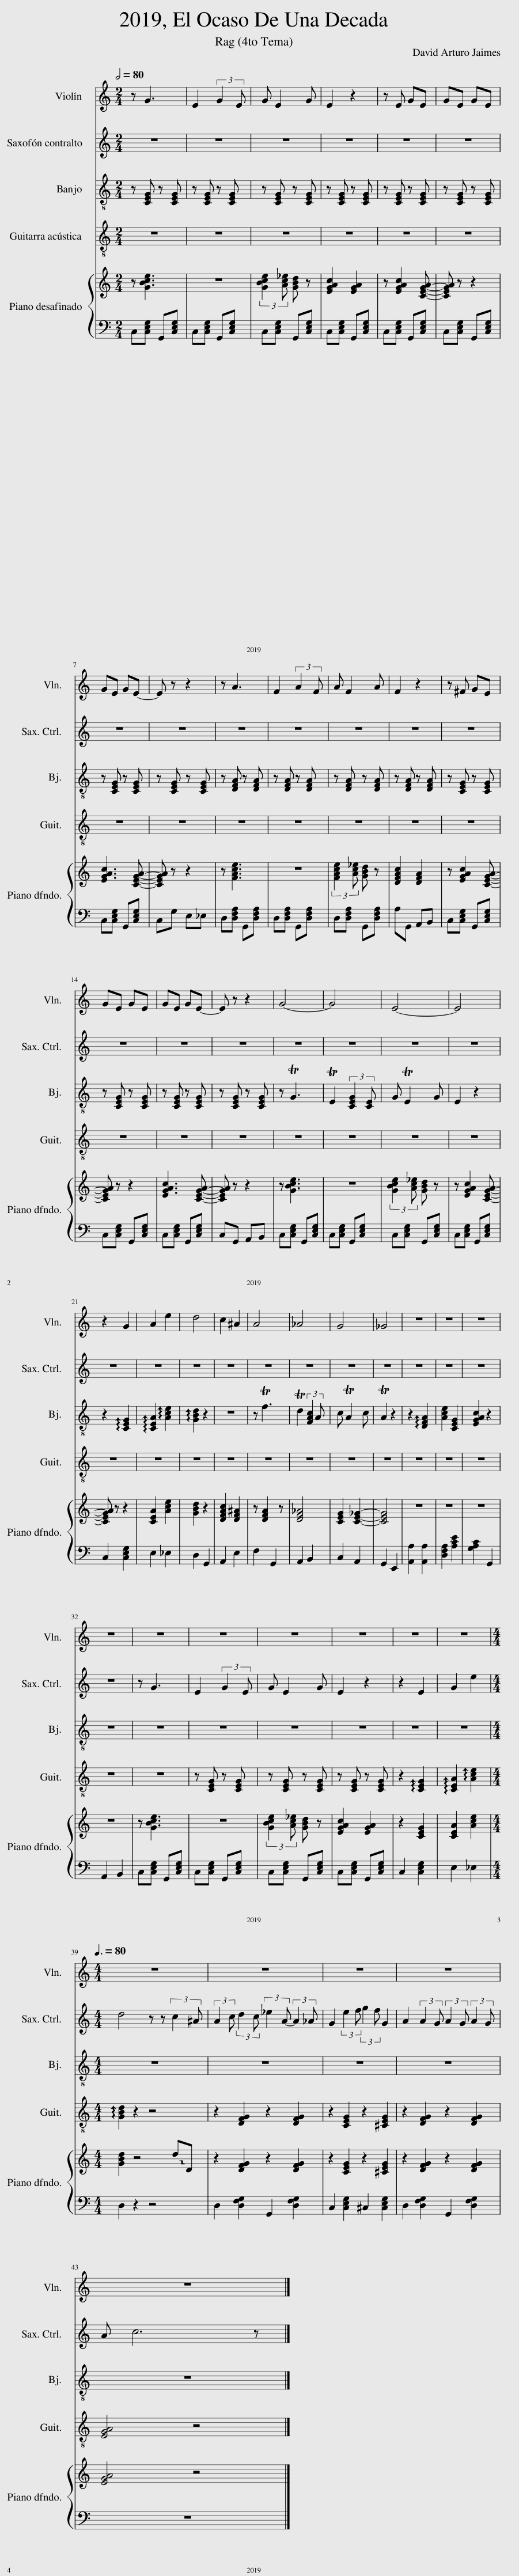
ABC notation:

X:1
%%score 1 2 3 4 { 5 | 6 }
L:1/8
Q:1/2=80
M:2/4
I:linebreak $
K:C
V:1 treble
V:2 treble transpose=-9
V:3 treble-8
V:4 treble-8
V:5 treble
V:6 bass
V:1
 z G3 | E2 (3:2:2G2 E | G E2 G | E2 z2 | z E GE | %5
 GE GE |$ GE GE- | E z z2 | z A3 | F2 (3:2:2A2 F | %10
 A F2 A | F2 z2 | z ^F GE |$ GE GE | GE GE- | %15
 E z z2 | G4- | G4 | E4- | E4 |$ %20
 z2 G2 | A2 e2 | d4 | c2 ^A2 | A4 | %25
 _A4 | G4 | _G4 | z4 | z4 | %30
 z4 |$ z4 | z4 | z4 | z4 | %35
 z4 | z4 | z4 |$[M:4/4][Q:3/8=80] z8 | z8 | %40
 z8 | z8 | z8 |] %43
V:2
 z4 | z4 | z4 | z4 | z4 | %5
 z4 |$ z4 | z4 | z4 | z4 | %10
 z4 | z4 | z4 |$ z4 | z4 | %15
 z4 | z4 | z4 | z4 | z4 |$ %20
 z4 | z4 | z4 | z4 | z4 | %25
 z4 | z4 | z4 | z4 | z4 | %30
 z4 |$ z4 | z e3 | ^c2 (3:2:2e2 c | e ^c2 e | %35
 ^c2 z2 | z2 ^c2 | e2 ^c'2 |$[M:4/4] b4 z z (3:2:2a2 ^^f | (3:2:2^f2 a (3:2:2b2 a (3:2:2c'2 f- (3:2:2f2 =f | %40
 e2 (3:2:2^c'2 d' (3:2:2e'2 d' e2 | ^f2 (3:2:2f2 e (3:2:2f2 e (3:2:2f2 e | ^f a6 z |] %43
V:3
 z [CEG] z [CEG] | z [CEG] z [CEG] | z [CEG] z [CEG] | z [CEG] z [CEG] | z [CEG] z [CEG] | %5
 z [CEG] z [CEG] |$ z [CEG] z [CEG] | z [CEG] z [CEG] | z [DFA] z [DFA] | z [DFA] z [DFA] | %10
 z [DFA] z [DFA] | z [DFA] z [DFA] | z [CEG] z [CEG] |$ z [CEG] z [CEG] | z [CEG] z [CEG] | %15
 z [CEG] z [CEG] | z TG3 | TE2 (3:2:2[CEG]2 [CE] | G TE2 G | E2 z2 |$ %20
 z2 !arpeggio![CEG]2 | !arpeggio![CEA]2 !arpeggio![Ace]2 | !arpeggio![GBd]2 z2 | z4 | z Tf3 | %25
 Td2 (3:2:2[FAc]2 A | c TA2 c | TA2 z2 | z2 !arpeggio![DFA]2 | [Ace]2 [CEG]2 | %30
 [EGAc]2 z2 |$ z4 | z4 | z4 | z4 | %35
 z4 | z4 | z4 |$[M:4/4] z8 | z8 | %40
 z8 | z8 | z8 |] %43
V:4
 z4 | z4 | z4 | z4 | z4 | %5
 z4 |$ z4 | z4 | z4 | z4 | %10
 z4 | z4 | z4 |$ z4 | z4 | %15
 z4 | z4 | z4 | z4 | z4 |$ %20
 z4 | z4 | z4 | z4 | z4 | %25
 z4 | z4 | z4 | z4 | z4 | %30
 z4 |$ z4 | z4 | z [CEG] z [CEG] | z [CEG] z [CEG] | %35
 z [CEG] z [CEG] | z2 !arpeggio![CEG]2 | !arpeggio![CEA]2 !arpeggio![Ace]2 |$[M:4/4] !arpeggio![GBd]2 z2 z4 | z2 [DFG]2 z2 [DFG]2 | %40
 z2 [CEG]2 z2 [^CEG]2 | z2 [DFG]2 z2 [DFG]2 | [EGA]4 z4 |] %43
V:5
 z [GBce]3 | z4 | (3:2:2[GBce]2 [Ac_e] [GBd] z | [EGAc]2 [EGA]2 | z [EGAc]2 [CEGA]- | %5
 [CEGA] z z2 |$ [EGAc]3 [CEGA]- | [CEGA] z z2 | z [FAce]3 | z4 | %10
 (3:2:2[FAce]2 [Ac_e] [GBd] z | [DFAc]2 [DFA]2 | z [EGAc]2 [CEGA]- |$ [CEGA] z z2 | [EGAc]3 [CEGA]- | %15
 [CEGA] z z2 | z [GBce]3 | z4 | (3:2:2[GBce]2 [Ac_e] [GBd] z | z [EGAc]2 [CEGA]- |$ %20
 [CEGA] z z2 | [CEA]2 [Ace]2 | [GBd]2 z2 | [DFAc]2 [DF^A]2 | z [DFA]2 z | %25
 [DF_A]4 | [CEG]2 [CE_G]2- | [CEG]4 | z4 | z4 | %30
 z4 |$ z4 | z [GBce]3 | z4 | (3:2:2[GBce]2 [Ac_e] [GBd] z | %35
 [EGAc]2 [EGA]2 | z2 [CEG]2 | [CEA]2 [Ace]2 |$[M:4/4] [GBd]2 z4 !~(!d!~)!D | z2 [DFG]2 z2 [DFG]2 | %40
 z2 [CEG]2 z2 [^CEG]2 | z2 [DFG]2 z2 [DFG]2 | [EGA]4 z4 |] %43
V:6
 C,[C,E,G,] G,,[C,E,G,] | C,[C,E,G,] G,,[C,E,G,] | C,[C,E,G,] G,,[C,E,G,] | C,[C,E,G,] G,,[C,E,G,] | C,[C,E,G,] G,,[C,E,G,] | %5
 C,[C,E,G,] G,,[C,E,G,] |$ C,[C,E,G,] G,,[C,E,G,] | C,G, E,_E, | D,[D,F,A,] G,,[D,F,A,] | D,[D,F,A,] G,,[D,F,A,] | %10
 D,[D,F,A,] G,,[D,F,A,] | A,G,, A,,B,, | C,[C,E,G,] G,,[C,E,G,] |$ C,[C,E,G,] G,,[C,E,G,] | C,[C,E,G,] G,,[C,E,G,] | %15
 C,G,, A,,B,, | C,[C,E,G,] G,,[C,E,G,] | C,[C,E,G,] G,,[C,E,G,] | C,[C,E,G,] G,,[C,E,G,] | C,[C,E,G,] G,,[C,E,G,] |$ %20
 C,2 [C,E,G,]2 | E,2 _E,2 | D,2 G,,2 | A,,2 E,2 | F,2 G,,2 | %25
 A,,2 B,,2 | C,2 A,,2 | G,,2 E,,2 | [A,,A,]2 [A,,A,]2 | [D,F,A,]2 [A,CE]2 | %30
 [G,A,C]2 G,,2 |$ A,,2 B,,2 | C,[C,E,G,] G,,[C,E,G,] | C,[C,E,G,] G,,[C,E,G,] | C,[C,E,G,] G,,[C,E,G,] | %35
 C,[C,E,G,] G,,[C,E,G,] | C,2 [C,E,G,]2 | E,2 _E,2 |$[M:4/4] D,2 z2 z4 | D,2 [D,F,G,]2 G,,2 [D,F,G,]2 | %40
 C,2 [C,E,G,]2 ^C,2 [C,E,G,]2 | D,2 [D,F,G,]2 G,,2 [D,F,G,]2 | z8 |] %43
